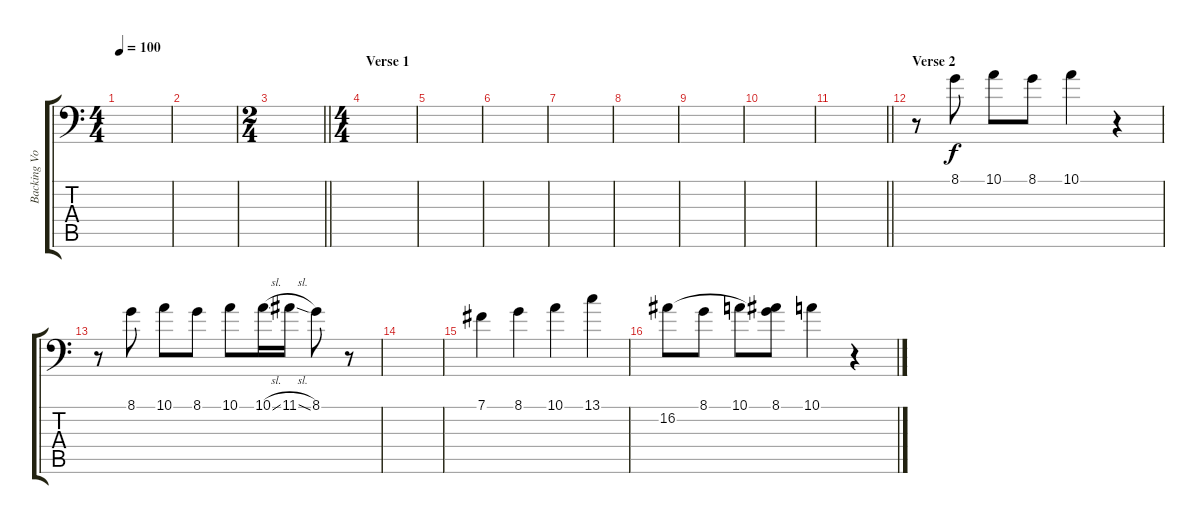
\track ("Backing Vocal" "Backing Vo") {instrument lead1square}
\staff {score tabs}
\tuning (B3 Gb3 D3 A2 E2 A1) {hide}
\ts (4 4)
\tempo 100
\clef f4
\ks c
|
|
\ts (2 4)
\barLineRight lightlight
|
\ts (4 4)
\section ("" "Verse 1")
|
|
|
|
|
|
|
\barLineRight lightlight
|
\section ("" "Verse 2")
r.8 8.1.8 10.1.8 8.1.8 10.1.4 r.4 |
r.8 8.1.8 10.1.8 8.1.8 10.1.8 10.1{sl}.16 11.1{sl}.16 8.1.8 r.8 |
|
7.1.4 8.1.4 10.1.4 13.1.4 |
16.2.8 8.1.8 10.1.8 (8.1 16.2{t}).8 10.1.4 r.4
